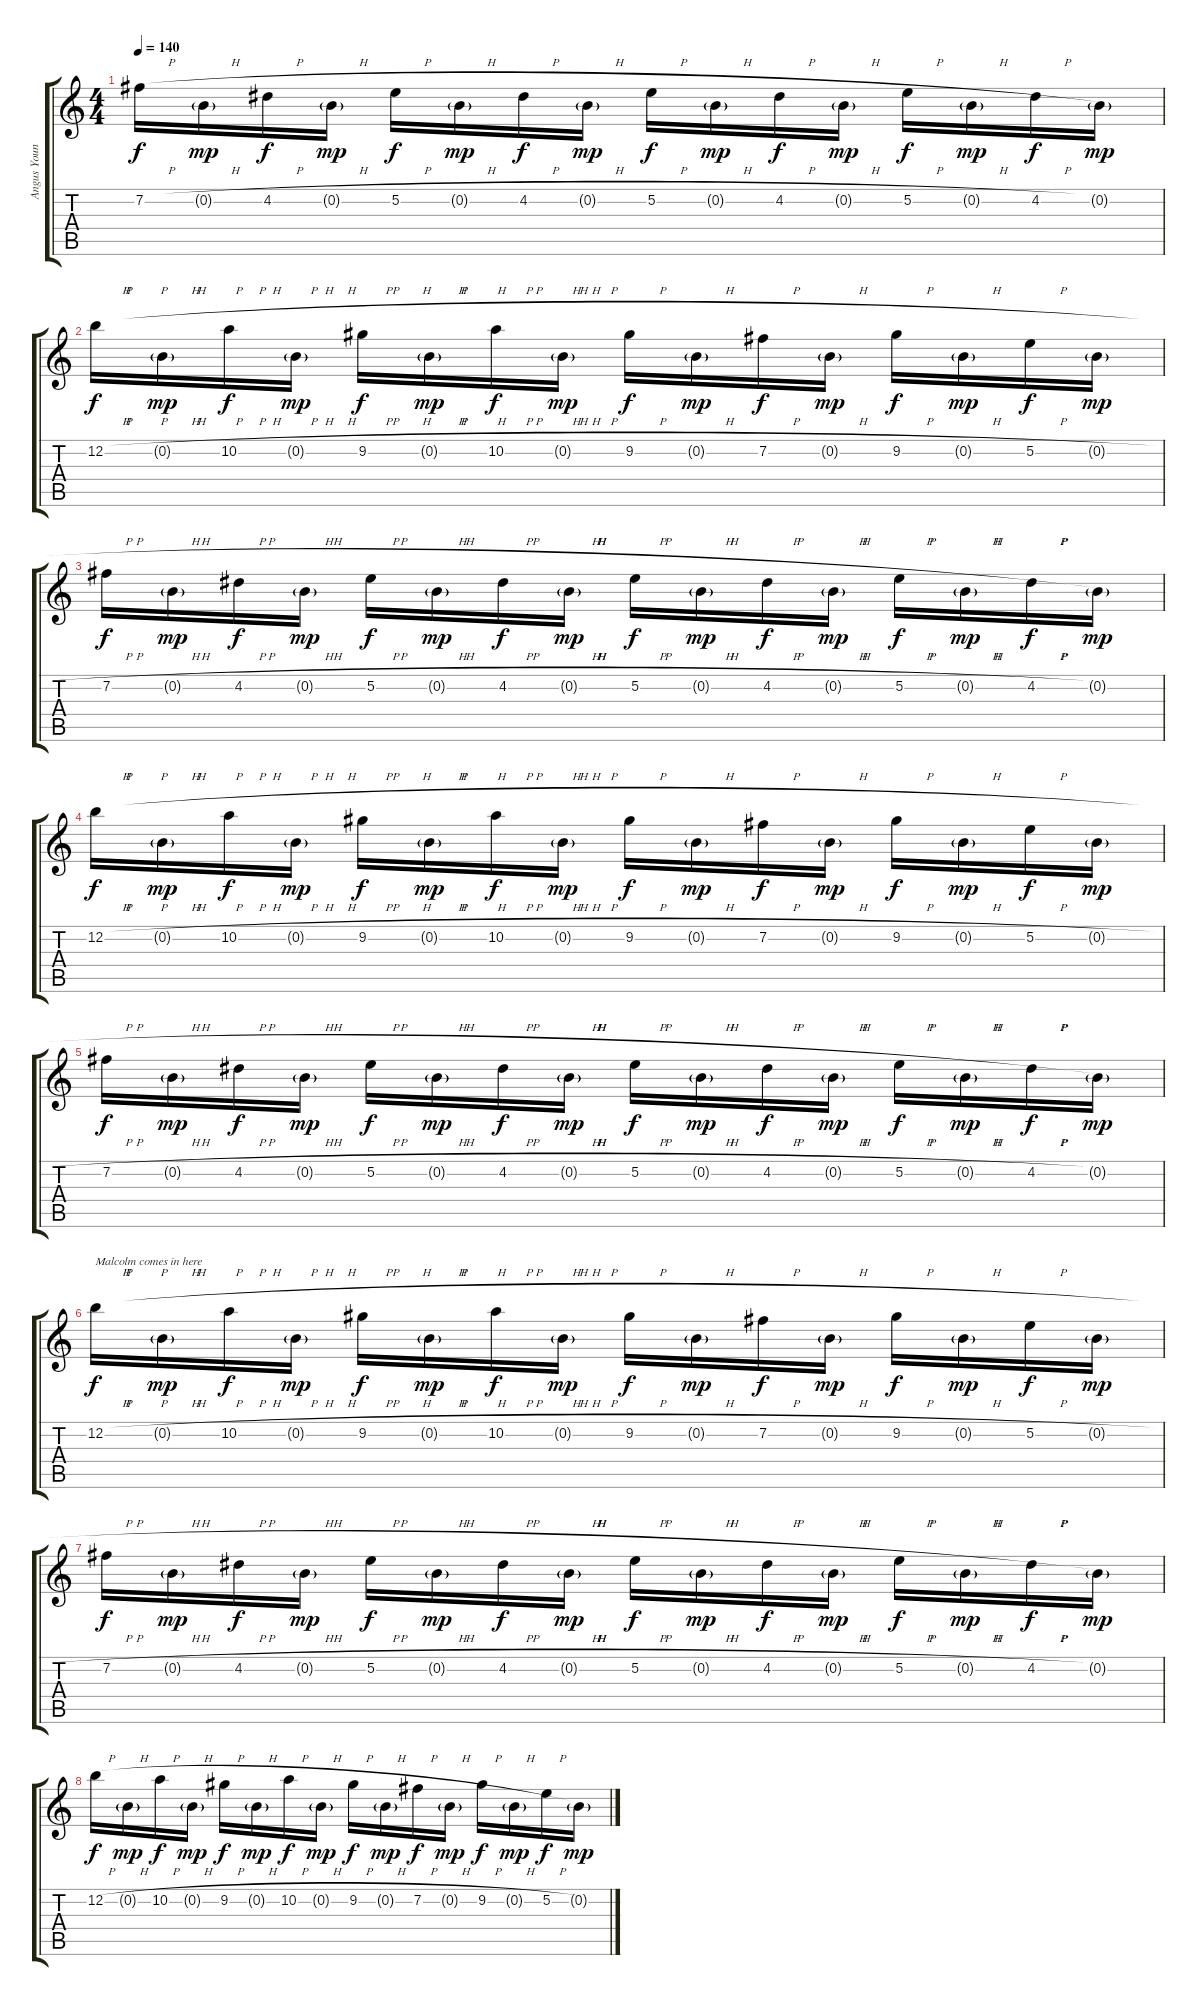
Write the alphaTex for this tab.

\track ("Angus Young" "Angus Youn") {instrument distortionguitar}
\staff {score tabs}
\tuning (E4 B3 G3 D3 A2 E2) {hide}
\ts (4 4)
\tempo 140
\clef g2
\ks c
7.2{h}.16{dy f} 0.2{h g}.16{dy mp} 4.2{h}.16{dy f} 0.2{h g}.16{dy mp} 5.2{h}.16{dy f} 0.2{h g}.16{dy mp} 4.2{h}.16{dy f} 0.2{h g}.16{dy mp} 5.2{h}.16{dy f} 0.2{h g}.16{dy mp} 4.2{h}.16{dy f} 0.2{h g}.16{dy mp} 5.2{h}.16{dy f} 0.2{h g}.16{dy mp} 4.2{h}.16{dy f} 0.2{g}.16{dy mp} |
12.2{h}.16{dy f} 0.2{h g}.16{dy mp} 10.2{h}.16{dy f} 0.2{h g}.16{dy mp} 9.2{h}.16{dy f} 0.2{h g}.16{dy mp} 10.2{h}.16{dy f} 0.2{h g}.16{dy mp} 9.2{h}.16{dy f} 0.2{h g}.16{dy mp} 7.2{h}.16{dy f} 0.2{h g}.16{dy mp} 9.2{h}.16{dy f} 0.2{h g}.16{dy mp} 5.2{h}.16{dy f} 0.2{h g}.16{dy mp} |
7.2{h}.16{dy f} 0.2{h g}.16{dy mp} 4.2{h}.16{dy f} 0.2{h g}.16{dy mp} 5.2{h}.16{dy f} 0.2{h g}.16{dy mp} 4.2{h}.16{dy f} 0.2{h g}.16{dy mp} 5.2{h}.16{dy f} 0.2{h g}.16{dy mp} 4.2{h}.16{dy f} 0.2{h g}.16{dy mp} 5.2{h}.16{dy f} 0.2{h g}.16{dy mp} 4.2{h}.16{dy f} 0.2{g}.16{dy mp} |
12.2{h}.16{dy f} 0.2{h g}.16{dy mp} 10.2{h}.16{dy f} 0.2{h g}.16{dy mp} 9.2{h}.16{dy f} 0.2{h g}.16{dy mp} 10.2{h}.16{dy f} 0.2{h g}.16{dy mp} 9.2{h}.16{dy f} 0.2{h g}.16{dy mp} 7.2{h}.16{dy f} 0.2{h g}.16{dy mp} 9.2{h}.16{dy f} 0.2{h g}.16{dy mp} 5.2{h}.16{dy f} 0.2{h g}.16{dy mp} |
7.2{h}.16{dy f} 0.2{h g}.16{dy mp} 4.2{h}.16{dy f} 0.2{h g}.16{dy mp} 5.2{h}.16{dy f} 0.2{h g}.16{dy mp} 4.2{h}.16{dy f} 0.2{h g}.16{dy mp} 5.2{h}.16{dy f} 0.2{h g}.16{dy mp} 4.2{h}.16{dy f} 0.2{h g}.16{dy mp} 5.2{h}.16{dy f} 0.2{h g}.16{dy mp} 4.2{h}.16{dy f} 0.2{g}.16{dy mp} |
12.2{h}.16{txt "Malcolm comes in here" dy f} 0.2{h g}.16{dy mp} 10.2{h}.16{dy f} 0.2{h g}.16{dy mp} 9.2{h}.16{dy f} 0.2{h g}.16{dy mp} 10.2{h}.16{dy f} 0.2{h g}.16{dy mp} 9.2{h}.16{dy f} 0.2{h g}.16{dy mp} 7.2{h}.16{dy f} 0.2{h g}.16{dy mp} 9.2{h}.16{dy f} 0.2{h g}.16{dy mp} 5.2{h}.16{dy f} 0.2{h g}.16{dy mp} |
7.2{h}.16{dy f} 0.2{h g}.16{dy mp} 4.2{h}.16{dy f} 0.2{h g}.16{dy mp} 5.2{h}.16{dy f} 0.2{h g}.16{dy mp} 4.2{h}.16{dy f} 0.2{h g}.16{dy mp} 5.2{h}.16{dy f} 0.2{h g}.16{dy mp} 4.2{h}.16{dy f} 0.2{h g}.16{dy mp} 5.2{h}.16{dy f} 0.2{h g}.16{dy mp} 4.2{h}.16{dy f} 0.2{g}.16{dy mp} |
12.2{h}.16{dy f} 0.2{h g}.16{dy mp} 10.2{h}.16{dy f} 0.2{h g}.16{dy mp} 9.2{h}.16{dy f} 0.2{h g}.16{dy mp} 10.2{h}.16{dy f} 0.2{h g}.16{dy mp} 9.2{h}.16{dy f} 0.2{h g}.16{dy mp} 7.2{h}.16{dy f} 0.2{h g}.16{dy mp} 9.2{h}.16{dy f} 0.2{h g}.16{dy mp} 5.2{h}.16{dy f} 0.2{h g}.16{dy mp}
